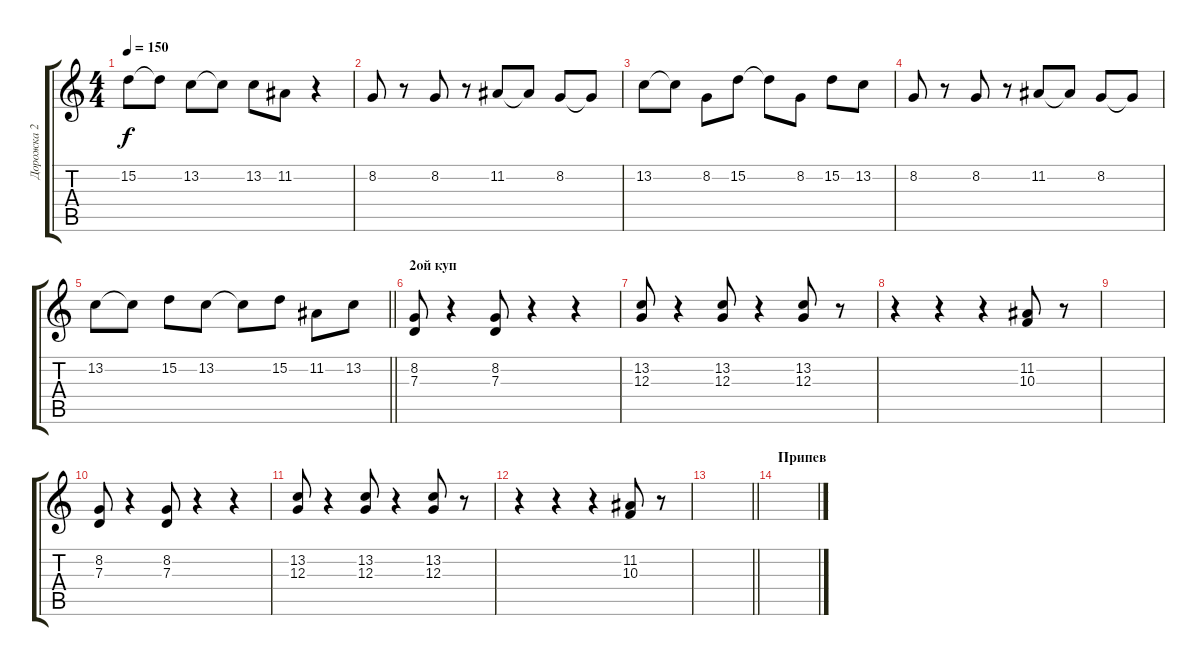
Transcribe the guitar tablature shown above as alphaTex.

\track ("Дорожка 2" "Дорожка 2") {instrument stringensemble1}
\staff {score tabs}
\tuning (E4 B3 G3 D3 A2 E2) {hide}
\ts (4 4)
\tempo 150
\clef g2
\ks c
15.2.8{dy f} 15.2{t}.8 13.2.8 13.2{t}.8 13.2.8 11.2.8 r.4 |
8.2.8 r.8 8.2.8 r.8 11.2.8 11.2{t}.8 8.2.8 8.2{t}.8 |
13.2.8 13.2{t}.8 8.2.8 15.2.8 15.2{t}.8 8.2.8 15.2.8 13.2.8 |
8.2.8 r.8 8.2.8 r.8 11.2.8 11.2{t}.8 8.2.8 8.2{t}.8 |
\barLineRight lightlight
13.2.8 13.2{t}.8 15.2.8 13.2.8 13.2{t}.8 15.2.8 11.2.8 13.2.8 |
\section ("" "2ой куп")
(8.2 7.3).8 r.4 (8.2 7.3).8 r.4 r.4 |
(13.2 12.3).8 r.4 (13.2 12.3).8 r.4 (13.2 12.3).8 r.8 |
r.4 r.4 r.4 (11.2 10.3).8 r.8 |
|
(8.2 7.3).8 r.4 (8.2 7.3).8 r.4 r.4 |
(13.2 12.3).8 r.4 (13.2 12.3).8 r.4 (13.2 12.3).8 r.8 |
r.4 r.4 r.4 (11.2 10.3).8 r.8 |
\barLineRight lightlight
|
\section ("" "Припев")
